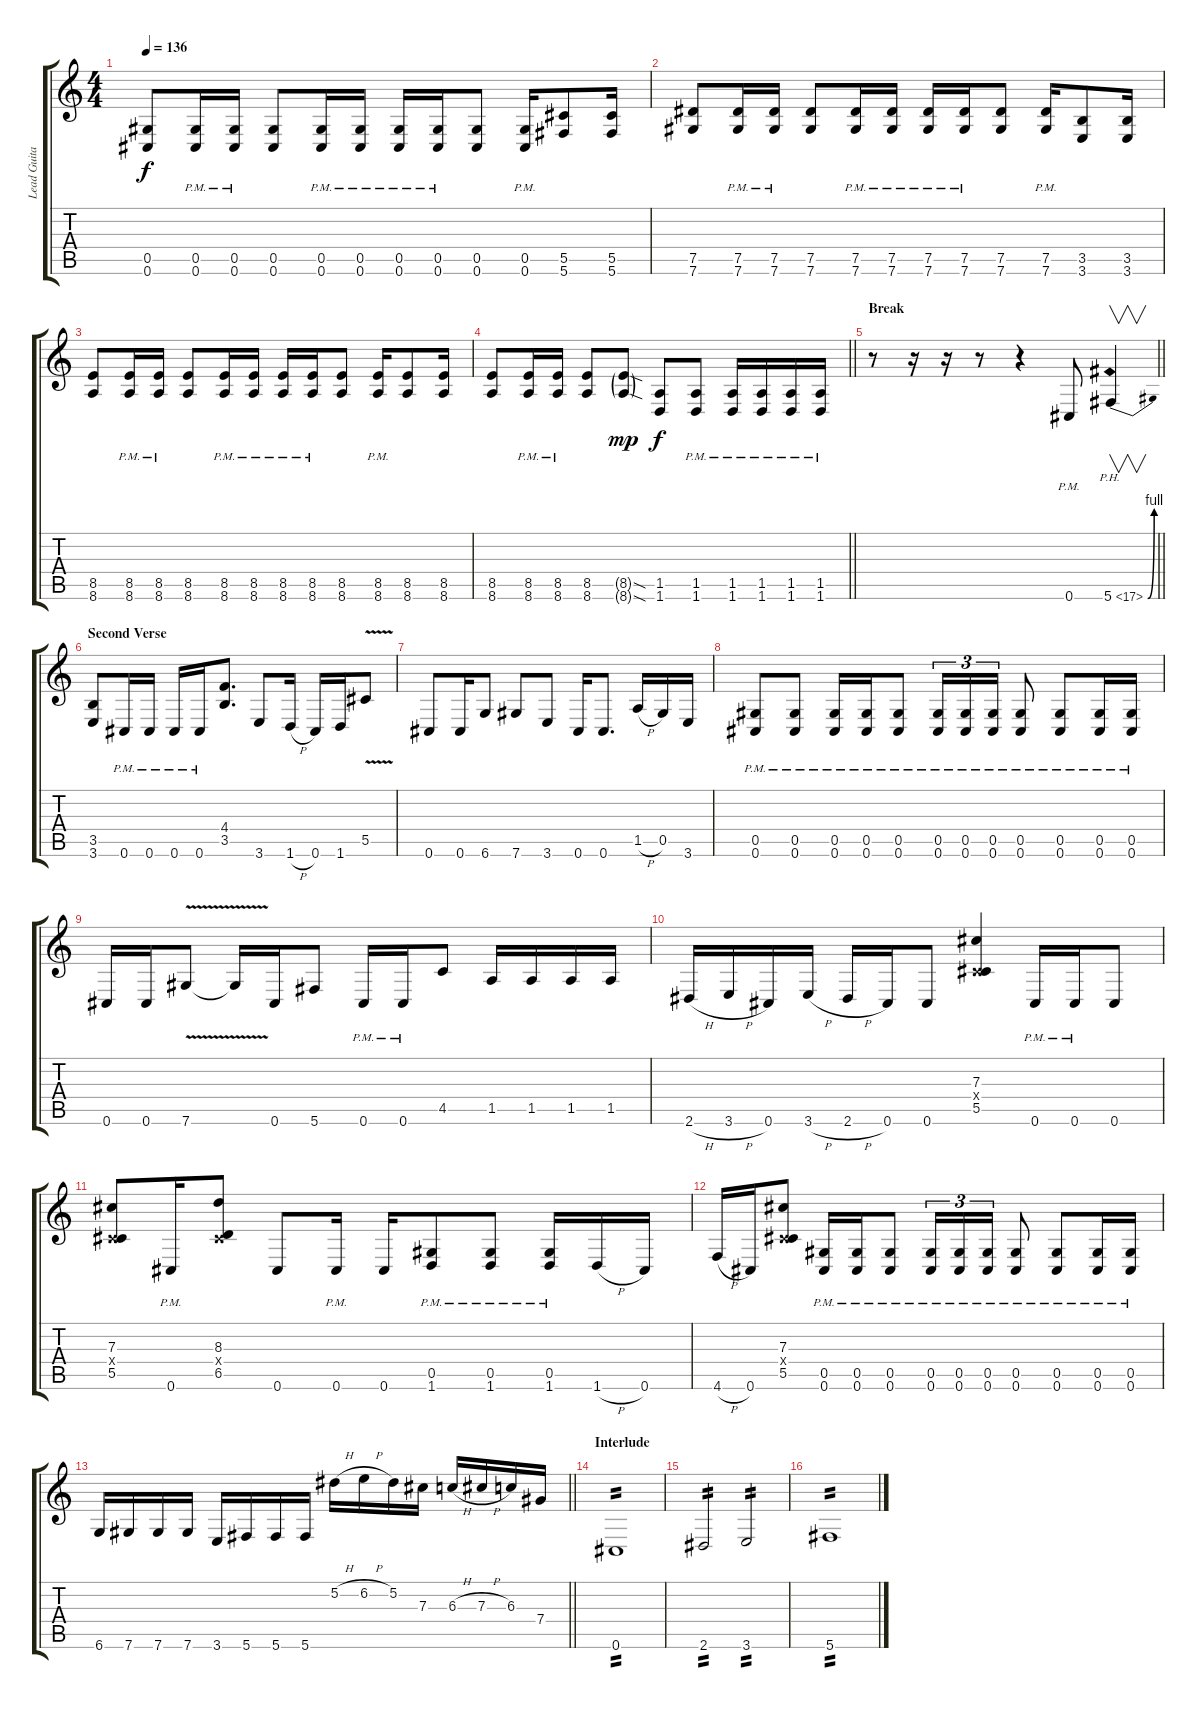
\track ("Lead Guitar" "Lead Guita") {instrument distortionguitar}
\staff {score tabs}
\tuning (Eb4 Bb3 Gb3 Db3 Ab2 Db2) {hide}
\ts (4 4)
\tempo 136
\clef g2
\ks c
(0.5 0.6).8{dy f} (0.5{pm} 0.6{pm}).16 (0.5{pm} 0.6{pm}).16 (0.5 0.6).8 (0.5{pm} 0.6{pm}).16 (0.5{pm} 0.6{pm}).16 (0.5{pm} 0.6{pm}).16 (0.5{pm} 0.6{pm}).16 (0.5 0.6).8 (0.5{pm} 0.6{pm}).16 (5.5 5.6).8 (5.5 5.6).16 |
(7.5 7.6).8 (7.5{pm} 7.6{pm}).16 (7.5{pm} 7.6{pm}).16 (7.5 7.6).8 (7.5{pm} 7.6{pm}).16 (7.5{pm} 7.6{pm}).16 (7.5{pm} 7.6{pm}).16 (7.5{pm} 7.6{pm}).16 (7.5 7.6).8 (7.5{pm} 7.6{pm}).16 (3.5 3.6).8 (3.5 3.6).16 |
(8.5 8.6).8 (8.5{pm} 8.6{pm}).16 (8.5{pm} 8.6{pm}).16 (8.5 8.6).8 (8.5{pm} 8.6{pm}).16 (8.5{pm} 8.6{pm}).16 (8.5{pm} 8.6{pm}).16 (8.5{pm} 8.6{pm}).16 (8.5 8.6).8 (8.5{pm} 8.6{pm}).16 (8.5 8.6).8 (8.5 8.6).16 |
\barLineRight lightlight
(8.5 8.6).8 (8.5{pm} 8.6{pm}).16 (8.5{pm} 8.6{pm}).16 (8.5 8.6).8 (8.5{sod g} 8.6{sod g}).8{dy mp} (1.5 1.6).8{dy f} (1.5{pm} 1.6{pm}).8 (1.5{pm} 1.6{pm}).16 (1.5{pm} 1.6{pm}).16 (1.5{pm} 1.6{pm}).16 (1.5{pm} 1.6{pm}).16 |
\section ("" "Break")
\barLineRight lightlight
r.8 r.16 r.16 r.8 r.4 0.6{pm}.8 5.6{be (bend 0 0 60 4) ph 12}.4{v} |
\section ("" "Second Verse")
(3.5 3.6).8 0.6{pm}.16 0.6{pm}.16 0.6{pm}.16 0.6{pm}.16 (4.4 3.5).8{d} 3.6.8 1.6{h}.16 0.6.16 1.6.16 5.5{v}.8 |
0.6.8 0.6.16 6.6.8 7.6.8 3.6.8 0.6.16 0.6.8{d} 1.5{h}.16 0.5.16 3.6.16 |
(0.5{pm} 0.6{pm}).8 (0.5{pm} 0.6{pm}).8 (0.5{pm} 0.6{pm}).16 (0.5{pm} 0.6{pm}).16 (0.5{pm} 0.6{pm}).8 (0.5{pm} 0.6{pm}).16{tu (3 2)} (0.5{pm} 0.6{pm}).16{tu (3 2)} (0.5{pm} 0.6{pm}).16{tu (3 2)} (0.5{pm} 0.6{pm}).8 (0.5{pm} 0.6{pm}).8 (0.5{pm} 0.6{pm}).16 (0.5{pm} 0.6{pm}).16 |
0.6.16 0.6.16 7.6{v}.8 7.6{t}.16 0.6.16 5.6.8 0.6{pm}.16 0.6{pm}.16 4.5.8 1.5.16 1.5.16 1.5.16 1.5.16 |
2.6{h}.16 3.6{h}.16 0.6.16 3.6{h}.16 2.6{h}.16 0.6.16 0.6.8 (7.3 0.4{x} 5.5).4 0.6{pm}.16 0.6{pm}.16 0.6.8 |
(7.3 0.4{x} 5.5).8 0.6{pm}.16 (8.3 0.4{x} 6.5).8 0.6.8 0.6{pm}.16 0.6.16 (0.5{pm} 1.6{pm}).8 (0.5{pm} 1.6{pm}).8 (0.5{pm} 1.6{pm}).16 1.6{h}.16 0.6.16 |
4.6{h}.16 0.6.16 (7.3 0.4{x} 5.5).8 (0.5{pm} 0.6{pm}).16 (0.5{pm} 0.6{pm}).16 (0.5{pm} 0.6{pm}).8 (0.5{pm} 0.6{pm}).16{tu (3 2)} (0.5{pm} 0.6{pm}).16{tu (3 2)} (0.5{pm} 0.6{pm}).16{tu (3 2)} (0.5{pm} 0.6{pm}).8 (0.5{pm} 0.6{pm}).8 (0.5{pm} 0.6{pm}).16 (0.5{pm} 0.6{pm}).16 |
\barLineRight lightlight
6.6.16 7.6.16 7.6.16 7.6.16 3.6.16 5.6.16 5.6.16 5.6.16 5.2{h}.16 6.2{h}.16 5.2.16 7.3.16 6.3{h}.16 7.3{h}.16 6.3.16 7.4.16 |
\section ("" "Interlude ")
0.6.1{tp 2} |
2.6.2{tp 2} 3.6.2{tp 2} |
5.6.1{tp 2}
